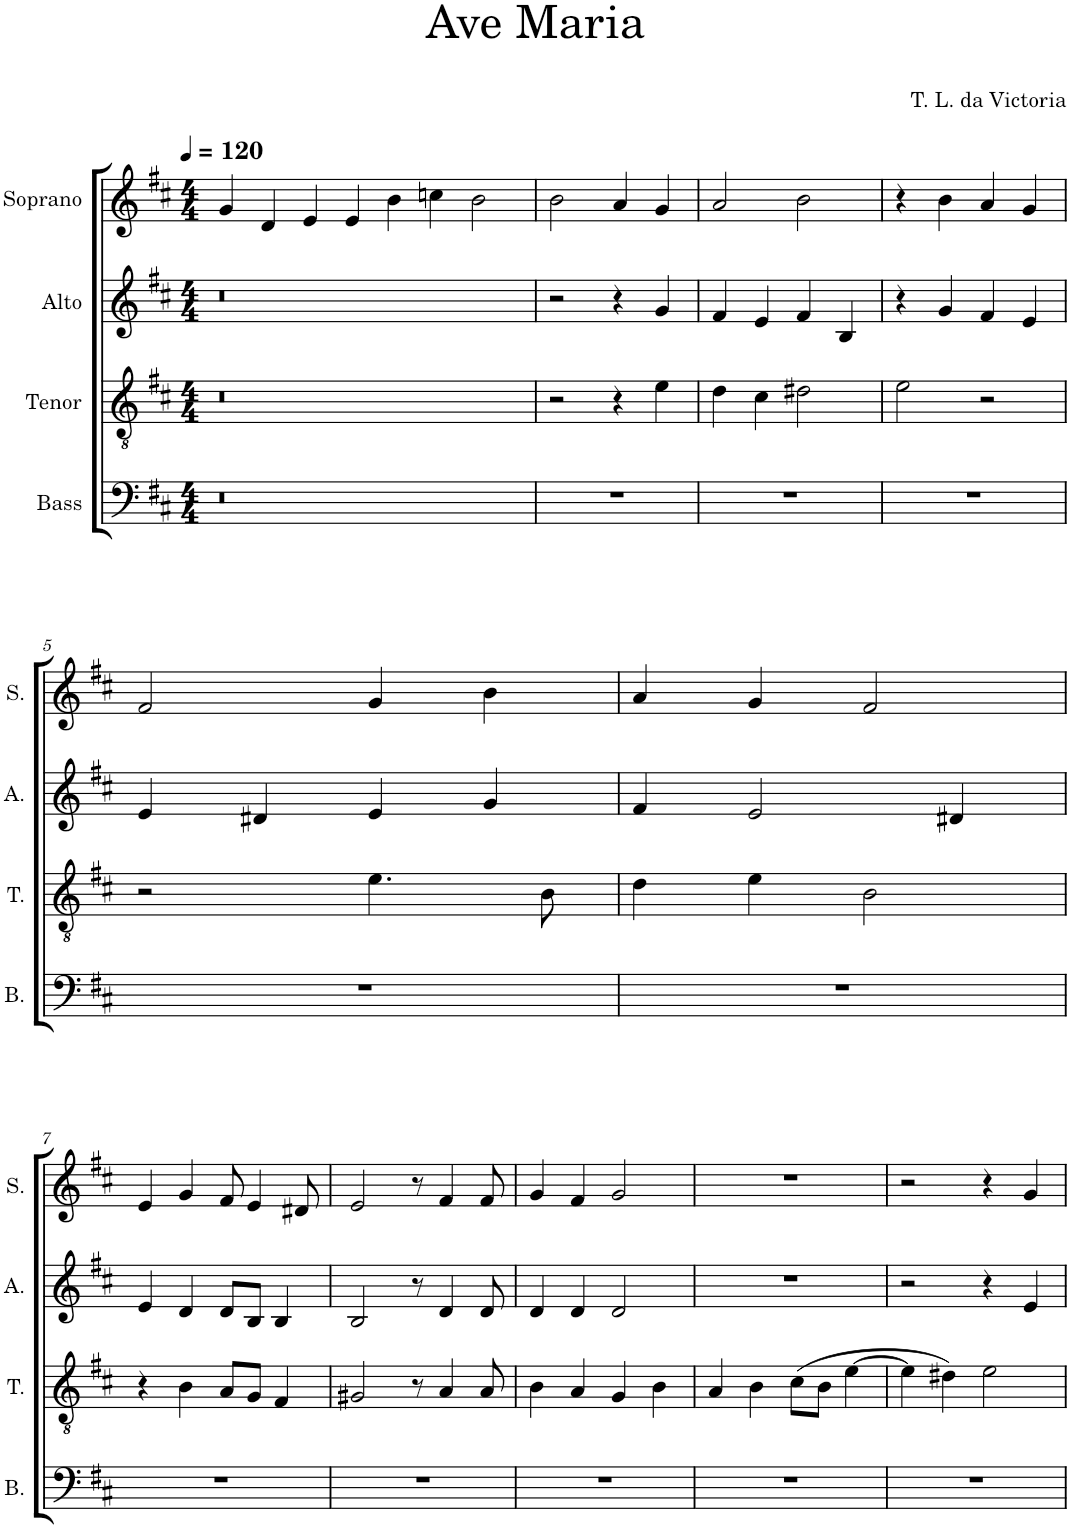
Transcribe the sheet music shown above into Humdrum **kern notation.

**kern	**kern	**kern	**kern
*part4	*part3	*part2	*part1
*staff4	*staff3	*staff2	*staff1
*I"Bass	*I"Tenor	*I"Alto	*I"Soprano
*I'B.	*I'T.	*I'A.	*I'S.
*clefF4	*clefGv2	*clefG2	*clefG2
*k[f#c#]	*k[f#c#]	*k[f#c#]	*k[f#c#]
*M4/4	*M4/4	*M4/4	*M4/4
*MM120	*MM120	*MM120	*MM120
=1	=1	=1	=1
1r	1r	1r	4g/
.	.	.	4d/
.	.	.	4e/
.	.	.	4e/
1ryy	1ryy	1ryy	4b\
.	.	.	4ccn\
.	.	.	2b\
=2	=2	=2	=2
1r	2r	2r	2b\
.	4r	4r	4a/
.	4e\	4g/	4g/
=3	=3	=3	=3
1r	4d\	4f#/	2a/
.	4c#\	4e/	.
.	2d#X\	4f#/	2b\
.	.	4B/	.
=4	=4	=4	=4
1r	2e\	4r	4r
.	.	4g/	4b\
.	2r	4f#/	4a/
.	.	4e/	4g/
!!LO:LB:g=z
=5	=5	=5	=5
1r	2r	4e/	2f#/
.	.	4d#X/	.
.	4.e\	4e/	4g/
.	.	4g/	4b\
.	8B\	.	.
=6	=6	=6	=6
1r	4d\	4f#/	4a/
.	4e\	2e/	4g/
.	2B\	.	2f#/
.	.	4d#X/	.
!!LO:LB:g=z
=7	=7	=7	=7
1r	4r	4e/	4e/
.	4B\	4d/	4g/
.	8A/L	8d/L	8f#/
.	8G/J	8B/J	4e/
.	4F#/	4B/	.
.	.	.	8d#X/
=8	=8	=8	=8
1r	2G#X/	2B/	2e/
.	8r	8r	8r
.	4A/	4d/	4f#/
.	8A/	8d/	8f#/
=9	=9	=9	=9
1r	4B\	4d/	4g/
.	4A/	4d/	4f#/
.	4G/	2d/	2g/
.	4B\	.	.
=10	=10	=10	=10
1r	4A/	1r	1r
.	4B\	.	.
.	(8c#\L	.	.
.	8B\J	.	.
.	[4e\	.	.
=11	=11	=11	=11
1r	4e\]	2r	2r
.	4d#X\)	.	.
.	2e\	4r	4r
.	.	4e/	4g/
=	=	=	=
*-	*-	*-	*-
